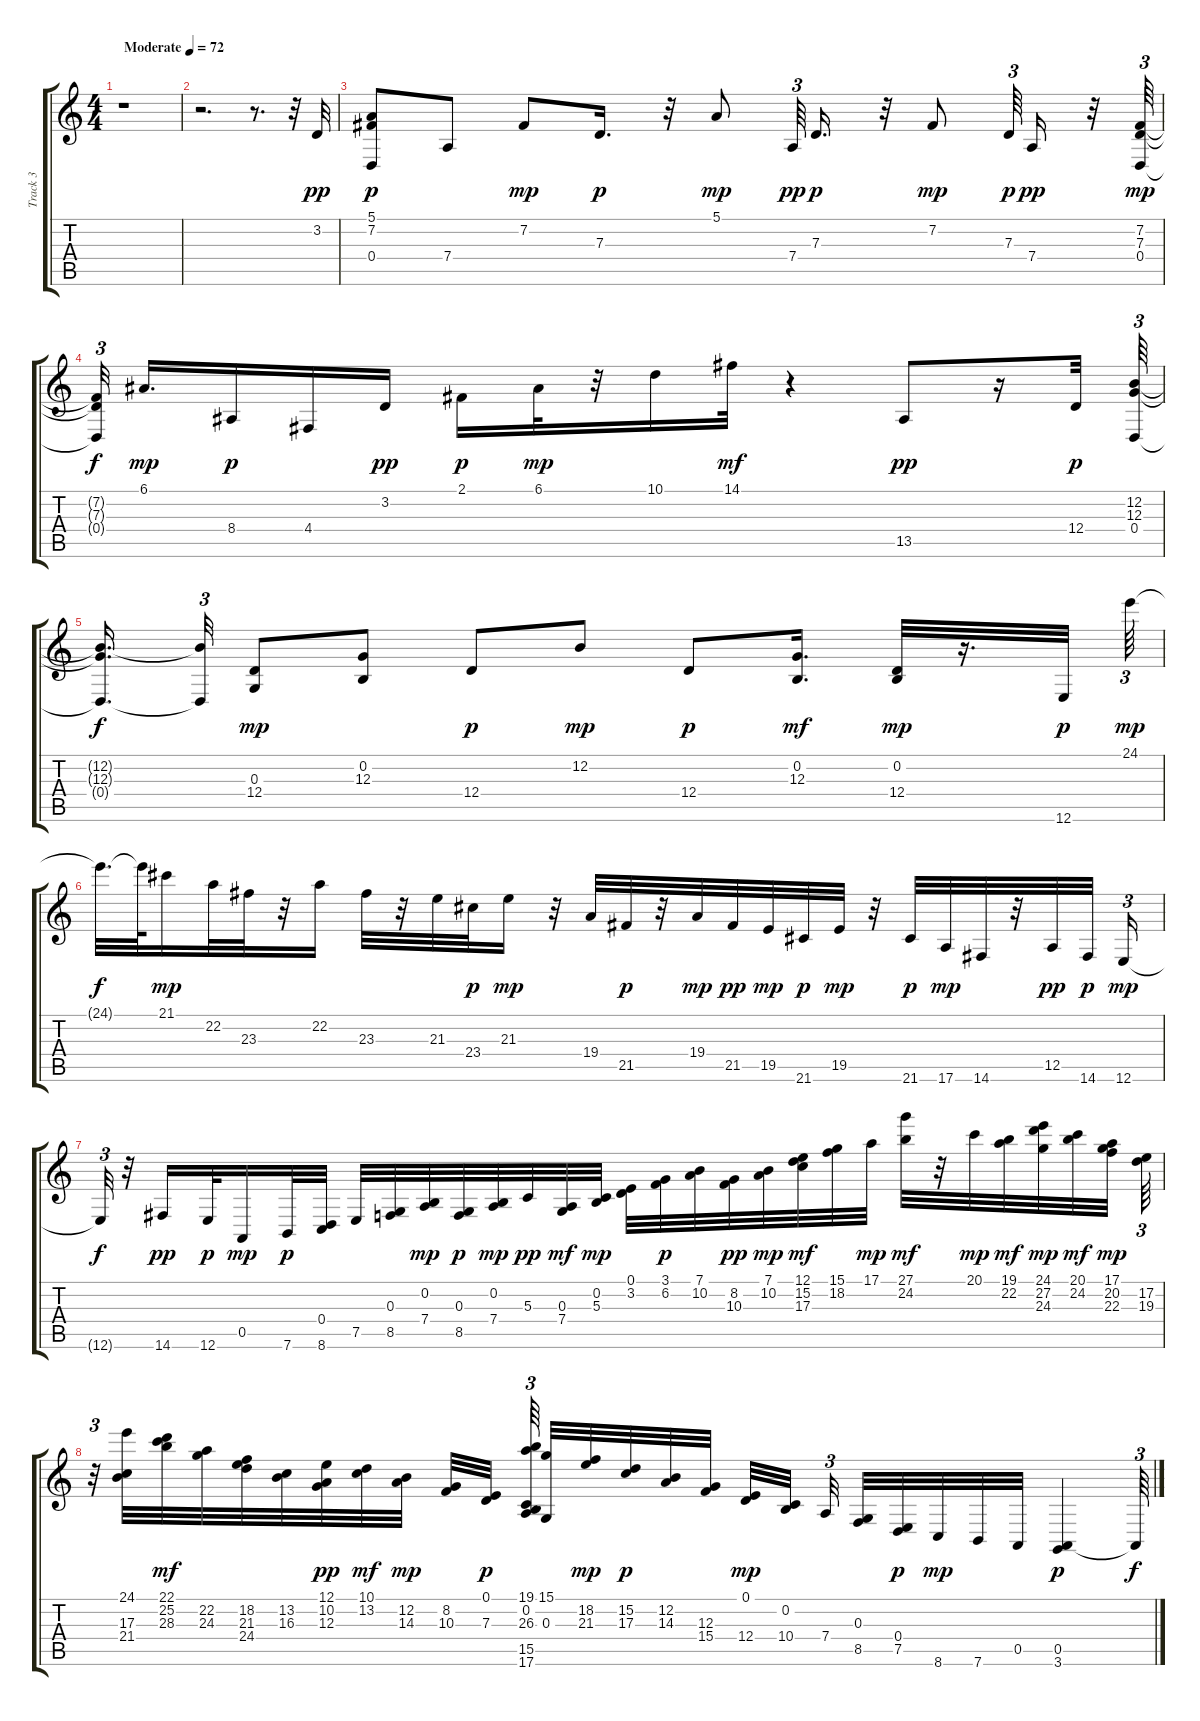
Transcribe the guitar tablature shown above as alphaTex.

\track ("Track 3" "Track 3") {instrument orchestralharp}
\staff {score tabs}
\tuning (E4 B3 G3 D3 A2 E2) {hide}
\ts (4 4)
\tempo (72 "Moderate")
\clef g2
\ks c
r.1{dy pp instrument orchestralharp} |
r.2{d} r.8{d} r.32 3.2.32 |
(5.1 7.2 0.4).8{dy p} 7.4.8 7.2.8{dy mp} 7.3.16{d dy p} r.32 5.1.8{dy mp} 7.4.64{tu (3 2) dy pp beam splitsecondary} 7.3.16{d dy p} r.32 7.2.8{dy mp} 7.3.64{tu (3 2) dy p beam splitsecondary} 7.4.16{dy pp} r.32 (7.2 7.3 0.4).64{tu (3 2) dy mp} |
(7.2{t} 7.3{t} 0.4{t}).32{tu (3 2) dy f beam splitsecondary} 6.1.16{d dy mp} 8.4.16{dy p} 4.4.16 3.2.16{dy pp} 2.1.16{dy p} 6.1.32{dy mp} r.32 10.1.16 14.1.32{dy mf} r.4 13.5.8{dy pp} r.16 12.4.32{dy p} (12.2 12.3 0.4).64{tu (3 2)} |
(12.2{t} 12.3{t} 0.4{t}).16{d dy f beam splitsecondary} (12.2{t} 0.4{t}).32{tu (3 2)} (0.3 12.4).8{dy mp} (0.2 12.3).8 12.4.8{dy p} 12.2.8{dy mp} 12.4.8{dy p} (0.2 12.3).16{d dy mf} (0.2 12.4).32{dy mp} r.16{d} 12.6.32{dy p} 24.1.64{tu (3 2) dy mp} |
24.1{t}.32{d dy f} 24.1{t}.64 21.1.16{dy mp} 22.2.32 23.3.32 r.32 22.2.16 23.3.32 r.32 21.3.32 23.4.32{dy p} 21.3.16{dy mp} r.32 19.4.32 21.5.32{dy p} r.32 19.4.32{dy mp} 21.5.32{dy pp} 19.5.32{dy mp} 21.6.32{dy p} 19.5.32{dy mp} r.32 21.6.32{dy p} 17.6.32{dy mp} 14.6.32 r.32 12.5.32{dy pp} 14.6.32{dy p beam splitsecondary} 12.6.16{tu (3 2) dy mp} |
12.6{t}.32{tu (3 2) dy f} r.32 14.6.16{dy pp} 12.6.32{dy p} 0.5.16{dy mp} 7.6.32{dy p} (0.4 8.6).32 7.5.32 (0.3 8.5).32 (0.2 7.4).32{dy mp} (0.3 8.5).32{dy p} (0.2 7.4).32{dy mp} 5.3.32{dy pp} (0.3 7.4).32{dy mf} (0.2 5.3).32{dy mp} (0.1 3.2).32 (3.1 6.2).32{dy p} (7.1 10.2).32 (8.2 10.3).32{dy pp} (7.1 10.2).32{dy mp} (12.1 15.2 17.3).32{dy mf} (15.1 18.2).32 17.1.32{dy mp} (27.1 24.2).32{dy mf} r.32 20.1.32{dy mp} (19.1 22.2).32{dy mf} (24.1 27.2 24.3).32{dy mp} (20.1 24.2).32{dy mf} (17.1 20.2 22.3).32{dy mp beam splitsecondary} (17.2 19.3).64{tu (3 2)} |
r.32{tu (3 2)} (24.1 17.3 21.4).32 (22.1 25.2 28.3).32{dy mf} (22.2 24.3).32 (18.2 21.3 24.4).32 (13.2 16.3).32 (12.1 10.2 12.3).32{dy pp} (10.1 13.2).32{dy mf} (12.2 14.3).32{dy mp} (8.2 10.3).32 (0.1 7.3).32{dy p beam splitsecondary} (19.1 0.2 26.3 15.5 17.6).64{tu (3 2) beam splitsecondary} (15.1 0.3).32 (18.2 21.3).32{dy mp} (15.2 17.3).32{dy p} (12.2 14.3).32 (12.3 15.4).32 (0.1 12.4).32{dy mp} (0.2 10.4).32{beam splitsecondary} 7.4.32{tu (3 2) beam splitsecondary} (0.3 8.5).32 (0.4 7.5).32{dy p} 8.6.32{dy mp} 7.6.32 0.5.32 (0.5 3.6).4{dy p} 0.5{t}.64{tu (3 2) dy f}
